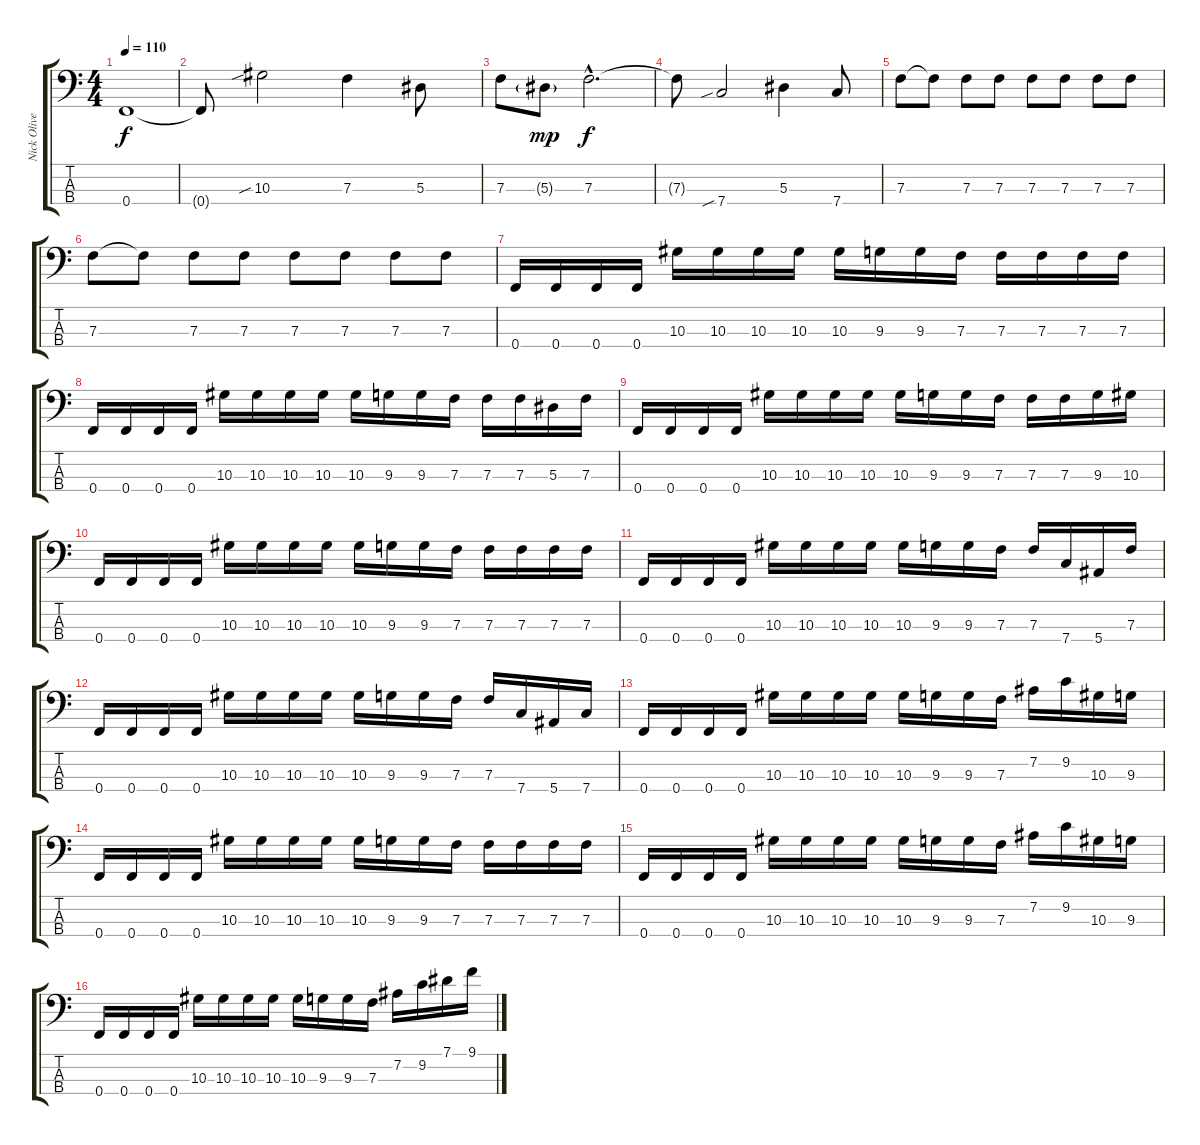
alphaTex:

\track ("Nick Oliveri (Bass)" "Nick Olive") {instrument electricbasspick}
\staff {score tabs}
\tuning (Ab2 Eb2 Bb1 F1) {hide}
\ts (4 4)
\tempo 110
\clef f4
\ks c
0.4.1{dy f} |
0.4{t}.8 10.3{sib}.2 7.3.4 5.3.8 |
7.3.8 5.3{g}.8{dy mp} 7.3{hac}.2{d dy f} |
7.3{t}.8 7.4{sib}.2 5.3.4 7.4.8 |
7.3.8 7.3{t}.8 7.3.8 7.3.8 7.3.8 7.3.8 7.3.8 7.3.8 |
7.3.8 7.3{t}.8 7.3.8 7.3.8 7.3.8 7.3.8 7.3.8 7.3.8 |
0.4.16 0.4.16 0.4.16 0.4.16 10.3.16 10.3.16 10.3.16 10.3.16 10.3.16 9.3.16 9.3.16 7.3.16 7.3.16 7.3.16 7.3.16 7.3.16 |
0.4.16 0.4.16 0.4.16 0.4.16 10.3.16 10.3.16 10.3.16 10.3.16 10.3.16 9.3.16 9.3.16 7.3.16 7.3.16 7.3.16 5.3.16 7.3.16 |
0.4.16 0.4.16 0.4.16 0.4.16 10.3.16 10.3.16 10.3.16 10.3.16 10.3.16 9.3.16 9.3.16 7.3.16 7.3.16 7.3.16 9.3.16 10.3.16 |
0.4.16 0.4.16 0.4.16 0.4.16 10.3.16 10.3.16 10.3.16 10.3.16 10.3.16 9.3.16 9.3.16 7.3.16 7.3.16 7.3.16 7.3.16 7.3.16 |
0.4.16 0.4.16 0.4.16 0.4.16 10.3.16 10.3.16 10.3.16 10.3.16 10.3.16 9.3.16 9.3.16 7.3.16 7.3.16 7.4.16 5.4.16 7.3.16 |
0.4.16 0.4.16 0.4.16 0.4.16 10.3.16 10.3.16 10.3.16 10.3.16 10.3.16 9.3.16 9.3.16 7.3.16 7.3.16 7.4.16 5.4.16 7.4.16 |
0.4.16 0.4.16 0.4.16 0.4.16 10.3.16 10.3.16 10.3.16 10.3.16 10.3.16 9.3.16 9.3.16 7.3.16 7.2.16 9.2.16 10.3.16 9.3.16 |
0.4.16 0.4.16 0.4.16 0.4.16 10.3.16 10.3.16 10.3.16 10.3.16 10.3.16 9.3.16 9.3.16 7.3.16 7.3.16 7.3.16 7.3.16 7.3.16 |
0.4.16 0.4.16 0.4.16 0.4.16 10.3.16 10.3.16 10.3.16 10.3.16 10.3.16 9.3.16 9.3.16 7.3.16 7.2.16 9.2.16 10.3.16 9.3.16 |
0.4.16 0.4.16 0.4.16 0.4.16 10.3.16 10.3.16 10.3.16 10.3.16 10.3.16 9.3.16 9.3.16 7.3.16 7.2.16 9.2.16 7.1.16 9.1.16
